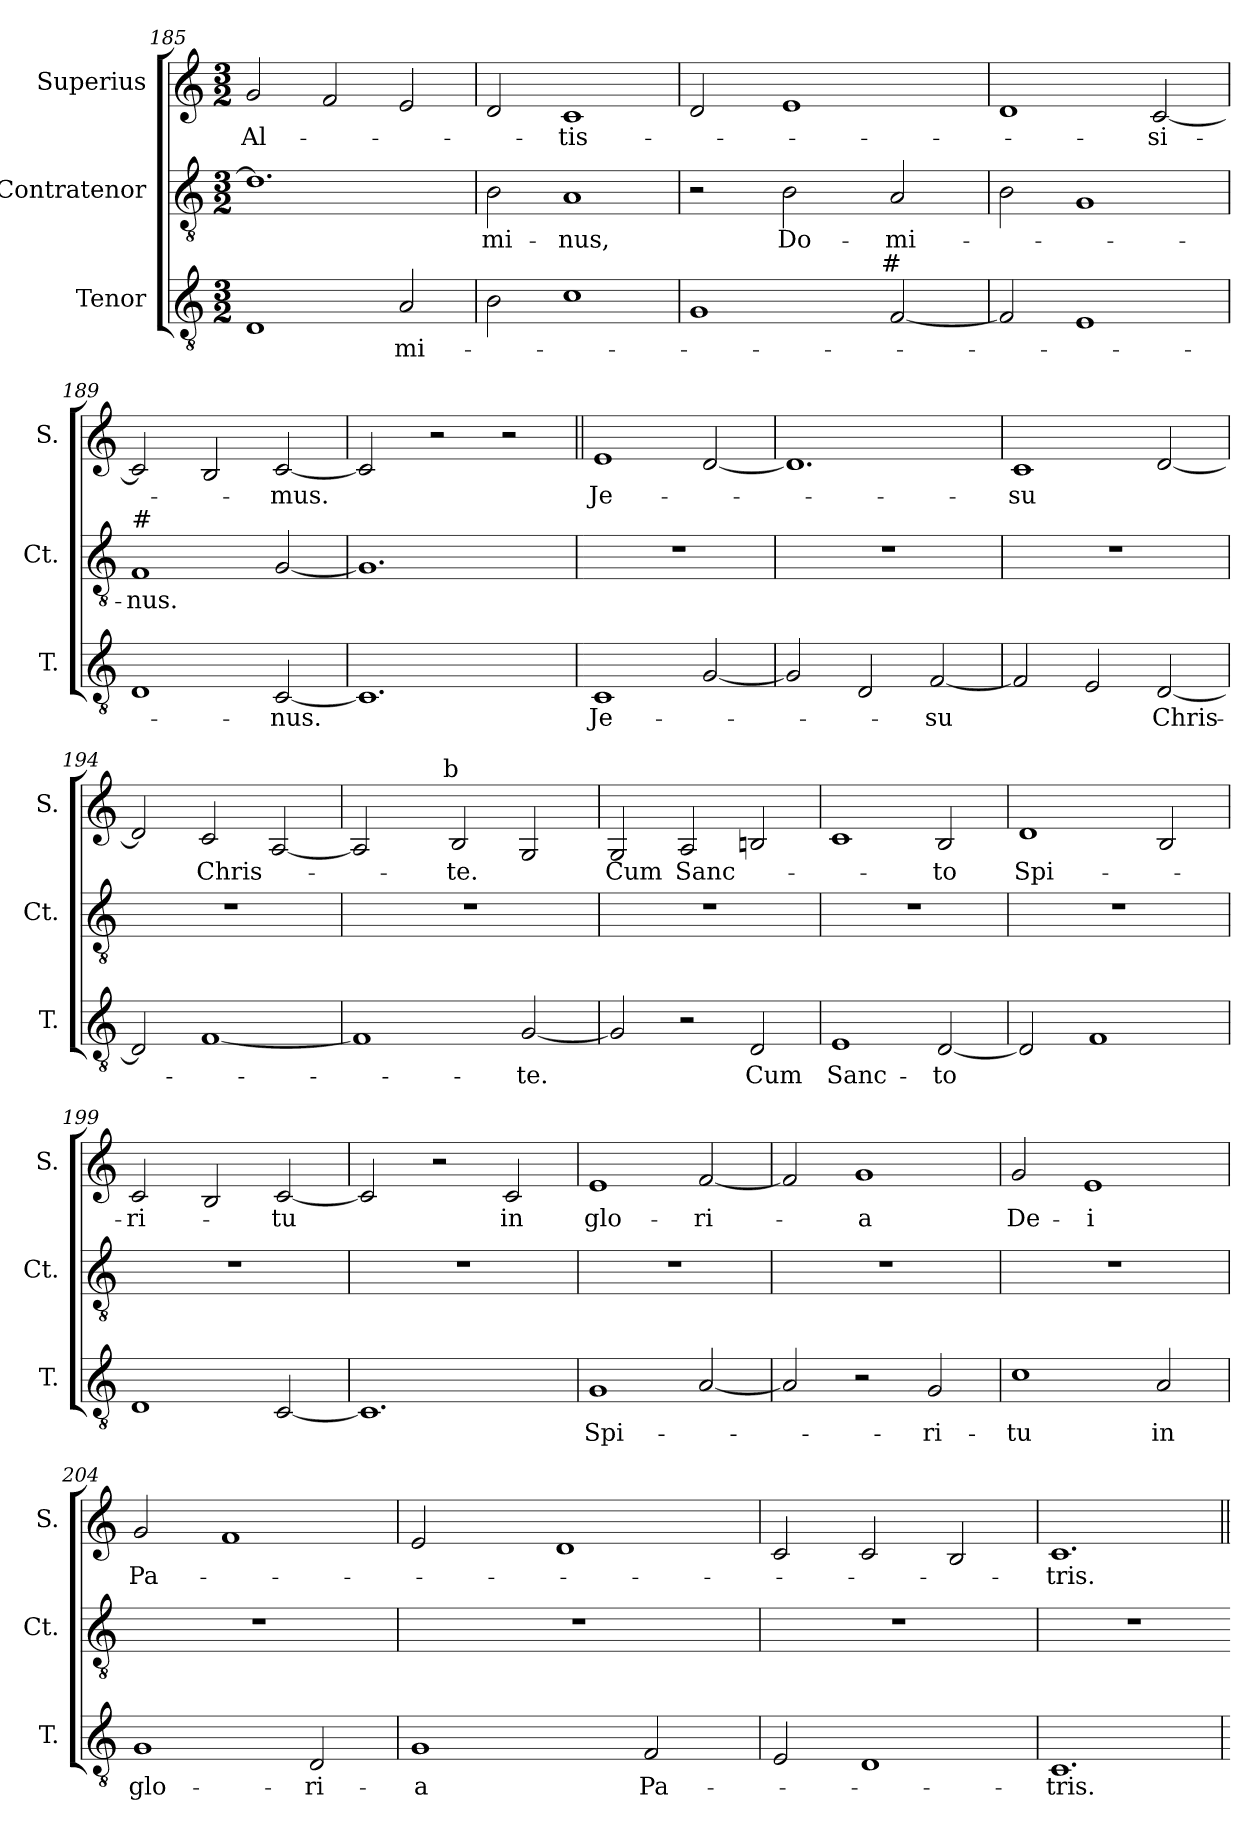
**kern	**text	**kern	**text	**kern	**text
*part3	*part3	*part2	*part2	*part1	*part1
*staff3	*staff3	*staff2	*staff2	*staff1	*staff1
*I"Tenor	*	*I"Contratenor	*	*I"Superius	*
*I'T.	*	*I'Ct.	*	*I'S.	*
*clefGv2	*	*clefGv2	*	*clefG2	*
*M3/2	*	*M3/2	*	*M3/2	*
=185	=185	=185	=185	=185	=185
!	!	!	!	!	!LO:LY:b:cj
1D	.	1.d]	.	2g/	Al-
.	.	.	.	2f/	.
!	!LO:LY:b:cj	!	!	!	!
2A/	-mi-	.	.	2e/	.
=186	=186	=186	=186	=186	=186
!	!	!	!LO:LY:b:cj	!	!
2B\	.	2B\	-mi-	2d/	.
!	!	!	!LO:LY:b:cj	!	!LO:LY:b:cj
1c	.	1A	-nus,	1c	-tis-
!!LO:LB:g=z
=187	=187	=187	=187	=187	=187
*^	*	*	*	*^	*
*	*^	*	*	*	*	*	*
1G	2ryy	2ryy	.	2r	.	2d/	4..ryy	.
.	.	.	.	.	.	.	1ryy	.
!	!	!	!	!	!LO:LY:b:cj	!	!	!
.	1ryy	4ryy	.	2B\	Do-	1e	.	.
.	.	8...ryy	.	.	.	.	.	.
!	!	!LO:TX:a:t=#	!	!	!	!	!	!
.	.	2ryy	.	.	.	.	.	.
!	!	!	!	!	!LO:LY:b:cj	!	!	!
[<2F/	.	.	.	2A/	-mi-	.	.	.
.	.	.	.	.	.	.	16ryy	.
.	.	64ryy	.	.	.	.	.	.
=188	=188	=188	=188	=188	=188	=188	=188	=188
!LO:TX:a:t=#	!	!	!	!	!	!	!	!
*v	*v	*v	*	*	*	*v	*v	*
2F/]	.	2B\	.	1d	.
1E	.	1G	.	.	.
!	!	!	!	!	!LO:LY:b:cj
.	.	.	.	[<2c/	-si-
=189	=189	=189	=189	=189	=189
!	!	!LO:TX:a:t=#	!	!	!
!	!	!	!LO:LY:b	!	!
1D	.	1F	-nus.	2c/]	.
.	.	.	.	2B/	.
!	!LO:LY:b	!	!	!	!LO:LY:b
[<2C/	-nus.	[<2G/	.	[<2c/	-mus.
=190	=190	=190	=190	=190	=190
1.C]	.	1.G]	.	2c/]	.
.	.	.	.	2r	.
.	.	.	.	2r	.
=191	=191||	=191	=191||	=191||	=191||
!	!LO:LY:b:cj	!LO:N:vis=1	!	!	!LO:LY:b:cj
1C	Je-	1.r	.	1e	Je-
[<2G/	.	.	.	[<2d/	.
=192	=192	=192	=192	=192	=192
!	!	!LO:N:vis=1	!	!	!
2G/]	.	1.r	.	1.d]	.
2D/	.	.	.	.	.
!	!LO:LY:b:cj	!	!	!	!
[>2F/	-su	.	.	.	.
!!LO:LB:g=z
=193	=193	=193	=193	=193	=193
!	!	!	!	!	!LO:LY:b:cj
2F/]	.	1.r	.	1c	-su
2E/	.	.	.	.	.
!	!LO:LY:b	!	!	!	!
[<2D/	Chris-	.	.	[<2d/	.
=194	=194	=194	=194	=194	=194
2D/]	.	1.r	.	2d/]	.
!	!	!	!	!	!LO:LY:b
[<1F	.	.	.	2c/	Chris-
.	.	.	.	[<2A/	.
=195	=195	=195	=195	=195	=195
*	*	*	*	*^	*
1F]	.	1.r	.	2A/]	4ryy	.
.	.	.	.	.	8...ryy	.
!	!	!	!	!	!LO:TX:a:t=b	!
.	.	.	.	.	1ryy	.
!	!	!	!	!	!	!LO:LY:b:cj
.	.	.	.	2B/	.	-te.
!	!LO:LY:b:cj	!	!	!	!	!
[<2G/	-te.	.	.	2G/	.	.
.	.	.	.	.	64ryy	.
=196	=196	=196	=196	=196	=196	=196
!	!	!	!	!	!	!LO:LY:b:cj
*	*	*	*	*v	*v	*
2G/]	.	1.r	.	2G/	Cum
!	!	!	!	!	!LO:LY:b
2r	.	.	.	2A/	Sanc-
!	!LO:LY:b:cj	!	!	!	!
2D/	Cum	.	.	2Bn/	.
=197	=197	=197	=197	=197	=197
!	!LO:LY:b:cj	!	!	!	!
1E	Sanc-	1.r	.	1c	.
!	!LO:LY:b:cj	!	!	!	!LO:LY:b:cj
[<2D/	-to	.	.	2B/	-to
=198	=198	=198	=198	=198	=198
!	!	!	!	!	!LO:LY:b:cj
2D/]	.	1.r	.	1d	Spi-
1F	.	.	.	.	.
.	.	.	.	2B/	.
!!LO:PB:g=z
=199	=199	=199	=199	=199	=199
!	!	!	!	!	!LO:LY:b:cj
1D	.	1.r	.	2c/	-ri-
.	.	.	.	2B/	.
!	!	!	!	!	!LO:LY:b:cj
[<2C/	.	.	.	[<2c/	-tu
=200	=200	=200	=200	=200	=200
1.C]	.	1.r	.	2c/]	.
.	.	.	.	2r	.
!	!	!	!	!	!LO:LY:b:cj
.	.	.	.	2c/	in
=201	=201	=201	=201	=201	=201
!	!LO:LY:b:cj	!	!	!	!LO:LY:b:cj
1G	Spi-	1.r	.	1e	glo-
!	!	!	!	!	!LO:LY:b:cj
[<2A/	.	.	.	[<2f/	-ri-
=202	=202	=202	=202	=202	=202
2A/]	.	1.r	.	2f/]	.
!	!	!	!	!	!LO:LY:b:rj
2r	.	.	.	1g	-a
!	!LO:LY:b:cj	!	!	!	!
2G/	-ri-	.	.	.	.
=203	=203	=203	=203	=203	=203
!	!LO:LY:b:cj	!	!	!	!LO:LY:b:cj
1c	-tu	1.r	.	2g/	De-
!	!	!	!	!	!LO:LY:b:rj
.	.	.	.	1e	-i
!	!LO:LY:b:cj	!	!	!	!
2A/	in	.	.	.	.
=204	=204	=204	=204	=204	=204
!	!LO:LY:b:cj	!	!	!	!LO:LY:b:cj
1G	glo-	1.r	.	2g/	Pa-
.	.	.	.	1f	.
!	!LO:LY:b:cj	!	!	!	!
2D/	-ri-	.	.	.	.
!!LO:LB:g=z
=205	=205	=205	=205	=205	=205
!	!LO:LY:b:rj	!LO:N:vis=1	!	!	!
*	*	*	*	*^	*
1G	-a	1.r	.	2e/	4ryy	.
.	.	.	.	.	8ryy	.
.	.	.	.	.	32.ryy	.
.	.	.	.	.	1ryy	.
.	.	.	.	1d	.	.
!	!LO:LY:b:cj	!	!	!	!	!
2F/	Pa-	.	.	.	.	.
.	.	.	.	.	16ryy	.
.	.	.	.	.	64ryy	.
=206	=206	=206	=206	=206	=206	=206
!	!	!LO:N:vis=1	!	!	!	!
*	*	*	*	*v	*v	*
2E/	.	1.r	.	2c/	.
1D	.	.	.	2c/	.
.	.	.	.	2B/	.
=207	=207	=207	=207	=207	=207
!	!LO:LY:b:cj	!LO:N:vis=1	!	!	!LO:LY:b:cj
1.C	-tris.	1.r	.	1.c	-tris.
=	=||	=	=||	=||	=||
*-	*-	*-	*-	*-	*-
